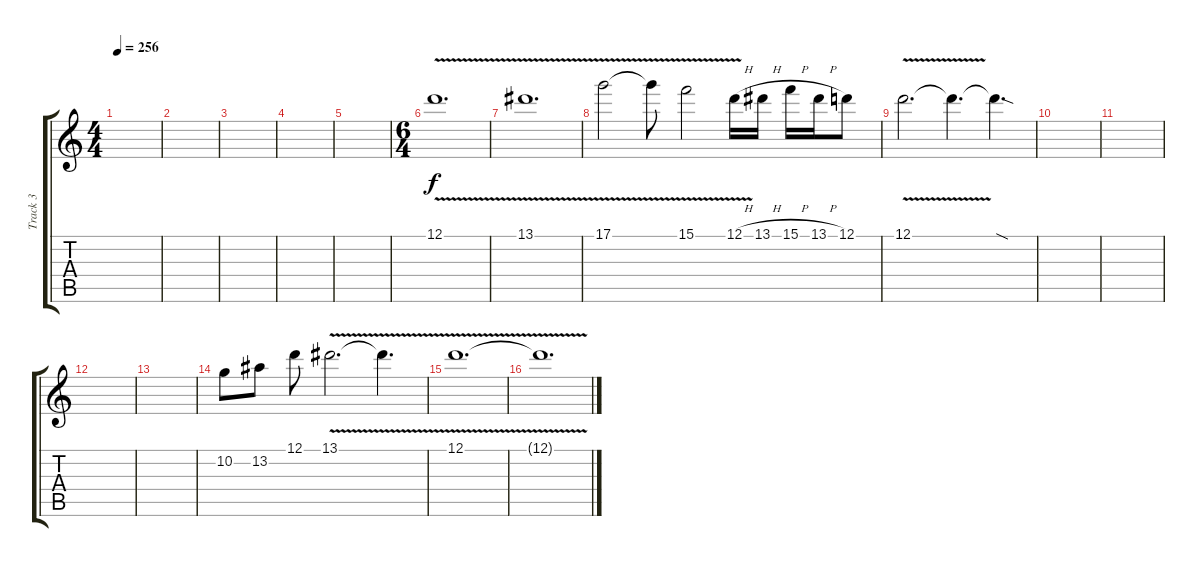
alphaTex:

\track ("Track 3" "Track 3") {instrument distortionguitar}
\staff {score tabs}
\tuning (D4 A3 F3 C3 G2 D2) {hide}
\ts (4 4)
\tempo 256
\clef g2
\ks c
|
|
|
|
|
\ts (6 4)
12.1{v}.1{d} |
13.1{v}.1{d} |
17.1{v}.2 17.1{t}.8 15.1{v}.2 12.1{v h}.16 13.1{h}.16 15.1{h}.16 13.1{h}.16 12.1.8 |
12.1{v}.2{d} 12.1{t}.4{d} 12.1{sod t}.4{d} |
|
|
|
|
10.2.8 13.2.8 12.1.8 13.1{v}.2{d} 13.1{t}.4{d} |
12.1{v}.1{d} |
12.1{v t}.1{d}
